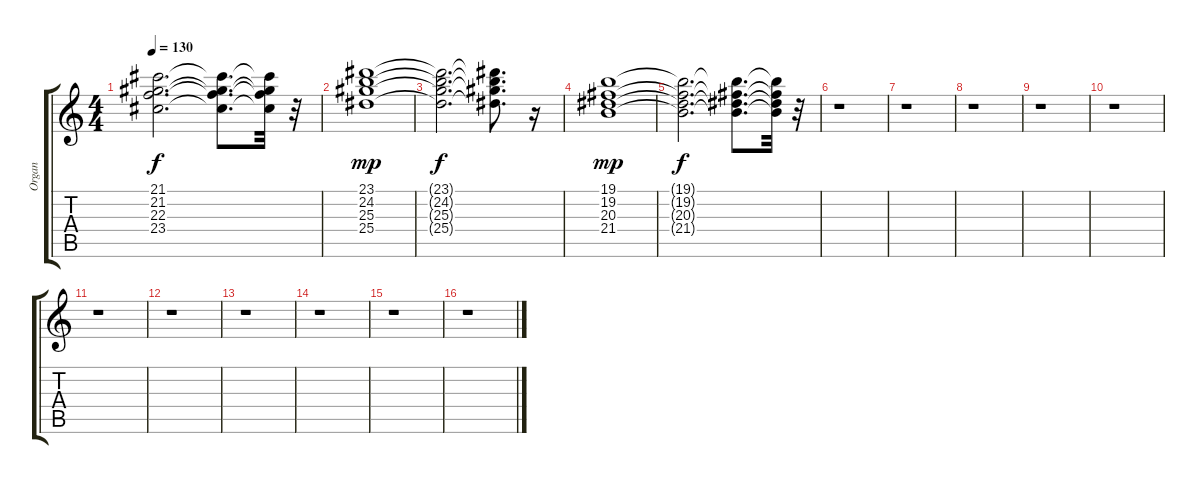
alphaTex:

\track ("Organ" "Organ") {instrument rockorgan}
\staff {score tabs}
\tuning (E4 B3 G3 D3 A2 E2) {hide}
\ts (4 4)
\tempo 130
\clef g2
\ks c
(21.1{t} 21.2{t} 22.3{t} 23.4{t}).2{d dy f} (21.1{t} 21.2{t} 22.3{t} 23.4{t}).8{d} (21.1{t} 21.2{t} 22.3{t} 23.4{t}).32 r.32 |
(23.1 24.2 25.3 25.4).1{dy mp} |
(23.1{t} 24.2{t} 25.3{t} 25.4{t}).2{d dy f} (23.1{t} 24.2{t} 25.3{t} 25.4{t}).8{d} r.16 |
(19.1 19.2 20.3 21.4).1{dy mp} |
(19.1{t} 19.2{t} 20.3{t} 21.4{t}).2{d dy f} (19.1{t} 19.2{t} 20.3{t} 21.4{t}).8{d} (19.1{t} 19.2{t} 20.3{t} 21.4{t}).32 r.32 |
r.1 |
r.1 |
r.1 |
r.1 |
r.1 |
r.1 |
r.1 |
r.1 |
r.1 |
r.1 |
r.1
